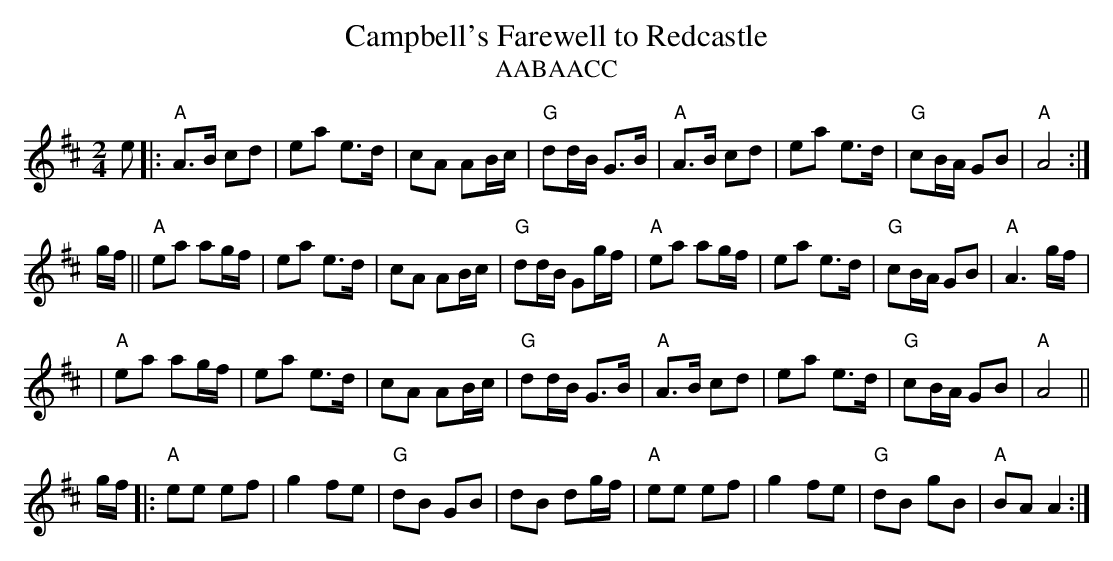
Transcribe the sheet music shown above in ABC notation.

X:1
T: Campbell's Farewell to Redcastle
T: AABAACC
M: 2/4
L: 1/8
K: AMix
e \
|: "A"A>B cd | ea e>d | cA AB/c/ |"G"dd/B/ G>B \
|  "A"A>B cd | ea e>d | "G"cB/A/ GB | "A"A4 :|
g/f/ \
|| "A"ea ag/f/ | ea e>d | cA AB/c/ |"G"dd/B/ Gg/f/ \
|  "A"ea ag/f/ | ea e>d | "G"cB/A/ GB | "A"A3 g/f/ |
|  "A"ea ag/f/ | ea e>d | cA AB/c/ |"G"dd/B/ G>B \
|  "A"A>B cd | ea e>d | "G"cB/A/ GB | "A"A4 ||
g/f/ \
|: "A"ee ef | g2 fe | "G"dB GB | dB dg/f/ \
|  "A"ee ef | g2 fe | "G"dB gB | "A"BA A2 :|
